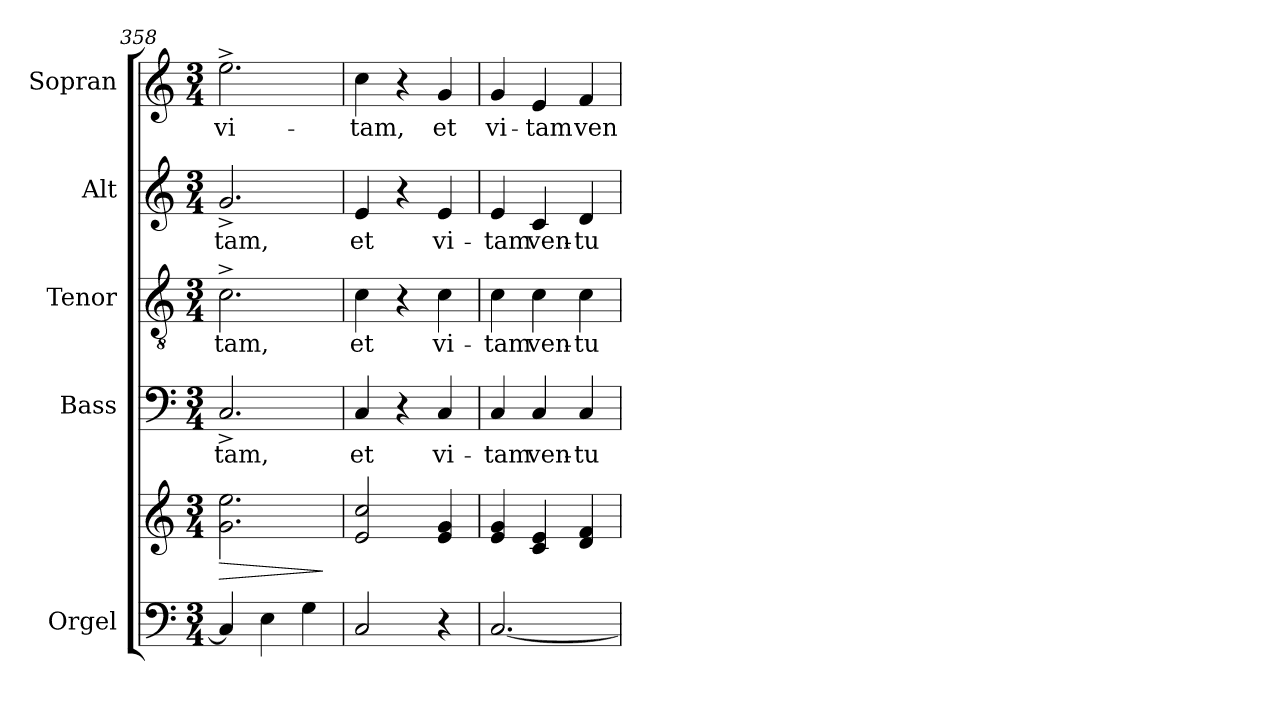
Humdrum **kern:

**kern	**kern	**dynam	**kern	**text	**kern	**text	**kern	**text	**kern	**text
*part5	*part5	*part5	*part4	*part4	*part3	*part3	*part2	*part2	*part1	*part1
*staff6	*staff5	*staff5/6	*staff4	*staff4	*staff3	*staff3	*staff2	*staff2	*staff1	*staff1
*I"Orgel	*	*	*I"Bass	*	*I"Tenor	*	*I"Alt	*	*I"Sopran	*
*I'Org.	*	*	*I'B.	*	*I'T.	*	*I'A.	*	*I'S.	*
*clefF4	*clefG2	*	*clefF4	*	*clefGv2	*	*clefG2	*	*clefG2	*
*k[]	*k[]	*	*k[]	*	*k[]	*	*k[]	*	*k[]	*
*C:	*C:	*	*C:	*	*C:	*	*C:	*	*C:	*
*M3/4	*M3/4	*	*M3/4	*	*M3/4	*	*M3/4	*	*M3/4	*
=358	=358	=358	=358	=358	=358	=358	=358	=358	=358	=358
!	!	!LO:HP:b	!	!LO:LY:b	!	!LO:LY:b	!	!LO:LY:b	!	!LO:LY:b
4C/]	2.g\ 2.ee\	>	2.C^>/	-tam,	2.c^>\	-tam,	2.g^>/	-tam,	2.ee^>\	vi-
4E\	.	.	.	.	.	.	.	.	.	.
4G\	.	.	.	.	.	.	.	.	.	.
.	.	]	.	.	.	.	.	.	.	.
=359	=359	=359	=359	=359	=359	=359	=359	=359	=359	=359
!	!	!	!	!LO:LY:b	!	!LO:LY:b	!	!LO:LY:b	!	!LO:LY:b
2C/	2e/ 2cc/	.	4C/	et	4c\	et	4e/	et	4cc\	-tam,
.	.	.	4r	.	4r	.	4r	.	4r	.
!	!	!	!	!LO:LY:b	!	!LO:LY:b	!	!LO:LY:b	!	!LO:LY:b
4r	4e/ 4g/	.	4C/	vi-	4c\	vi-	4e/	vi-	4g/	et
=360	=360	=360	=360	=360	=360	=360	=360	=360	=360	=360
!	!	!	!	!LO:LY:b	!	!LO:LY:b	!	!LO:LY:b	!	!LO:LY:b
[2.C/	4e/ 4g/	.	4C/	-tam	4c\	-tam	4e/	-tam	4g/	vi-
!	!	!	!	!LO:LY:b	!	!LO:LY:b	!	!LO:LY:b	!	!LO:LY:b
.	4c/ 4e/	.	4C/	ven-	4c\	ven-	4c/	ven-	4e/	-tam
!	!	!	!	!LO:LY:b	!	!LO:LY:b	!	!LO:LY:b	!	!LO:LY:b
.	4d/ 4f/	.	4C/	-tu-	4c\	-tu-	4d/	-tu-	4f/	ven-
=	=	=	=	=	=	=	=	=	=	=
*-	*-	*-	*-	*-	*-	*-	*-	*-	*-	*-
